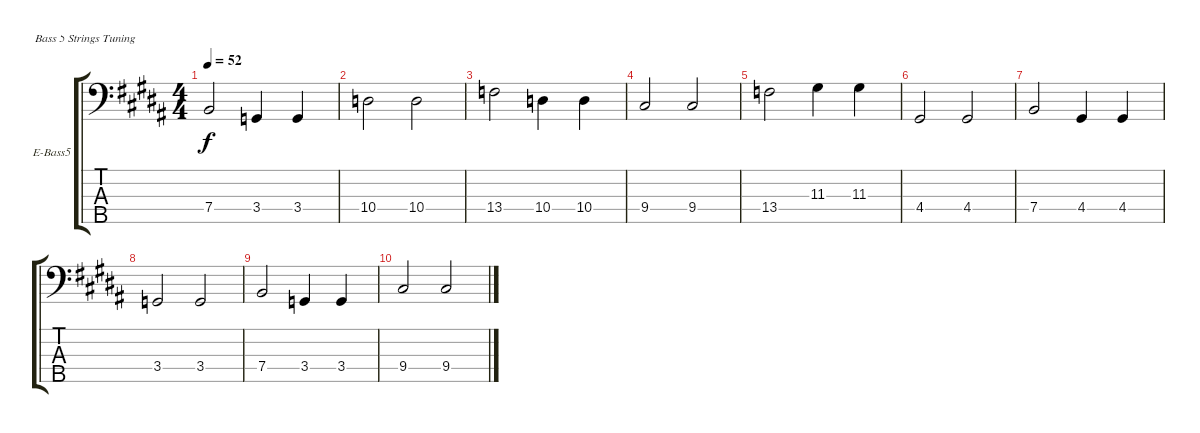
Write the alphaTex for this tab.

\bracketExtendMode groupsimilarinstruments
\firstSystemTrackNameOrientation horizontal
\otherSystemsTrackNameOrientation horizontal
\track ("Doom-Stricken Bass" "E-Bass5") {instrument electricbassfinger}
\staff {score tabs}
\tuning (G2 D2 A1 E1 B0)
\ts (4 4)
\tempo 52
\clef f4
\ks g#minor
7.4.2{dy f} 3.4.4 3.4.4 |
10.4.2 10.4.2 |
13.4.2 10.4.4 10.4.4 |
9.4.2 9.4.2 |
13.4.2 11.3.4 11.3.4 |
4.4.2 4.4.2 |
7.4.2 4.4.4 4.4.4 |
3.4.2 3.4.2 |
7.4.2 3.4.4 3.4.4 |
9.4.2 9.4.2
